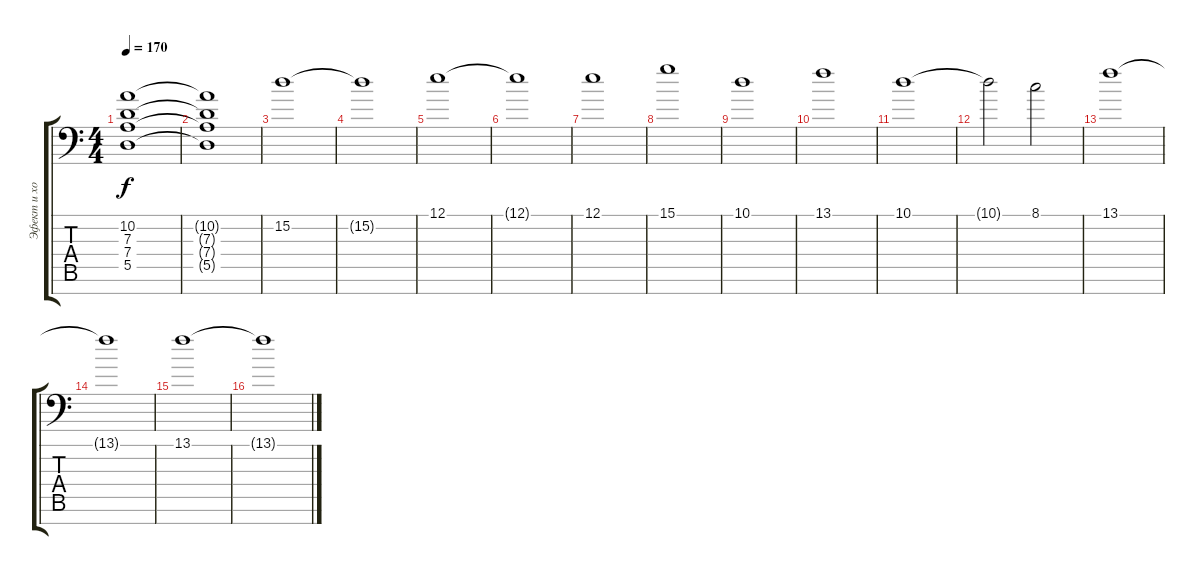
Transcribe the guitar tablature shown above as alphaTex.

\track ("Эфект и хор" "Эфект и хо") {instrument choiraahs}
\staff {score tabs}
\tuning (E4 B3 G3 D3 A2 E2 C-1) {hide}
\ts (4 4)
\tempo 170
\clef f4
\ks c
(10.2{t} 7.3{t} 7.4{t} 5.5{t}).1{dy f} |
(10.2{t} 7.3{t} 7.4{t} 5.5{t}).1 |
15.2.1{volume 7} |
15.2{t}.1 |
12.1.1 |
12.1{t}.1 |
12.1.1 |
15.1.1 |
10.1.1 |
13.1.1 |
10.1.1 |
10.1{t}.2 8.1.2 |
13.1.1 |
13.1{t}.1 |
13.1.1 |
13.1{t}.1
